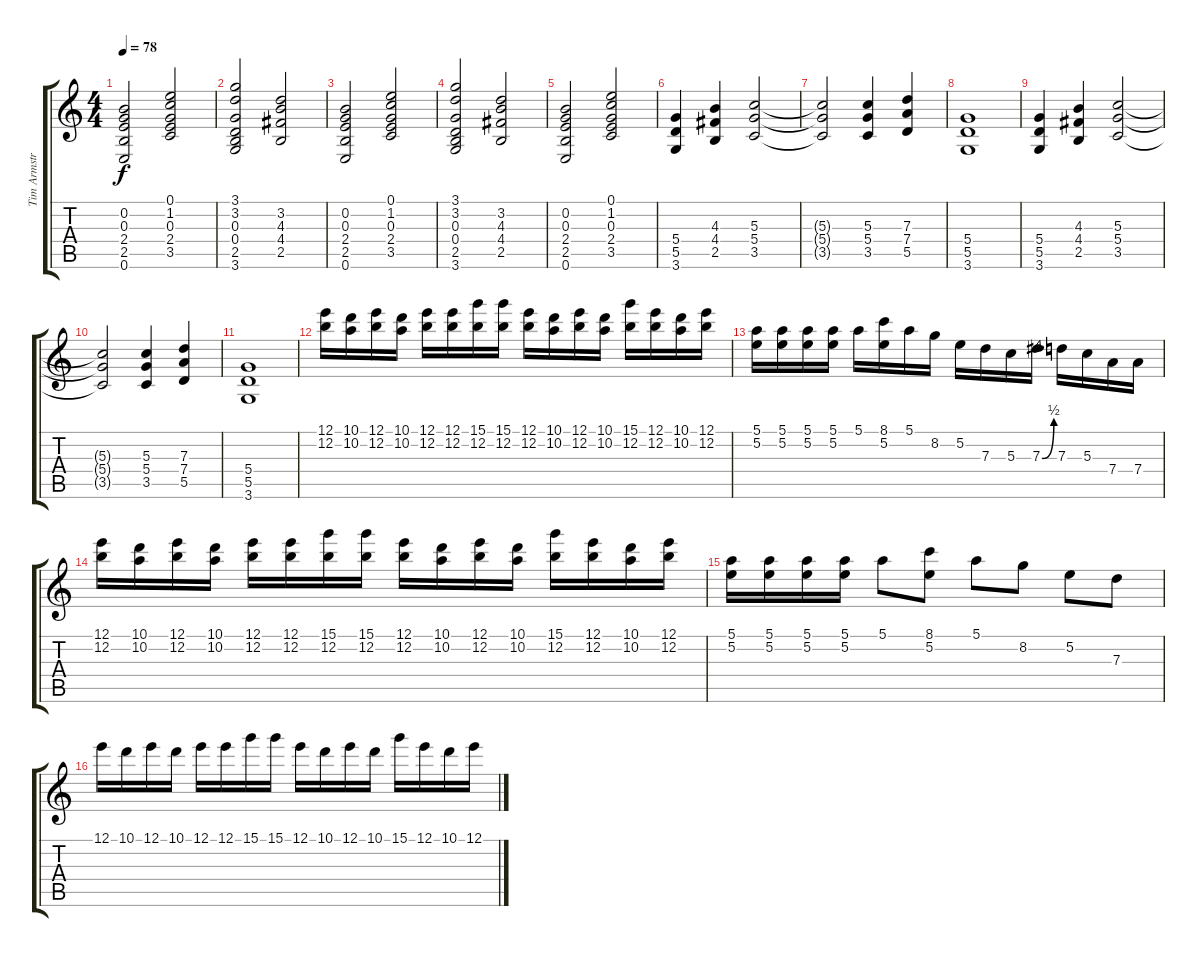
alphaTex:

\track ("Tim Armstrong" "Tim Armstr") {instrument overdrivenguitar}
\staff {score tabs}
\tuning (E4 B3 G3 D3 A2 E2) {hide}
\ts (4 4)
\tempo 78
\clef g2
\ks c
(0.2 0.3 2.4 2.5 0.6).2{dy f} (0.1 1.2 0.3 2.4 3.5).2 |
(3.1 3.2 0.3 0.4 2.5 3.6).2 (3.2 4.3 4.4 2.5).2 |
(0.2 0.3 2.4 2.5 0.6).2 (0.1 1.2 0.3 2.4 3.5).2 |
(3.1 3.2 0.3 0.4 2.5 3.6).2 (3.2 4.3 4.4 2.5).2 |
(0.2 0.3 2.4 2.5 0.6).2 (0.1 1.2 0.3 2.4 3.5).2 |
(5.4 5.5 3.6).4 (4.3 4.4 2.5).4 (5.3 5.4 3.5).2 |
(5.3{t} 5.4{t} 3.5{t}).2 (5.3 5.4 3.5).4 (7.3 7.4 5.5).4 |
(5.4 5.5 3.6).1 |
(5.4 5.5 3.6).4 (4.3 4.4 2.5).4 (5.3 5.4 3.5).2 |
(5.3{t} 5.4{t} 3.5{t}).2 (5.3 5.4 3.5).4 (7.3 7.4 5.5).4 |
(5.4 5.5 3.6).1 |
(12.1 12.2).16 (10.1 10.2).16 (12.1 12.2).16 (10.1 10.2).16 (12.1 12.2).16 (12.1 12.2).16 (15.1 12.2).16 (15.1 12.2).16 (12.1 12.2).16 (10.1 10.2).16 (12.1 12.2).16 (10.1 10.2).16 (15.1 12.2).16 (12.1 12.2).16 (10.1 10.2).16 (12.1 12.2).16 |
(5.1 5.2).16 (5.1 5.2).16 (5.1 5.2).16 (5.1 5.2).16 5.1.16 (8.1 5.2).16 5.1.16 8.2.16 5.2.16 7.3.16 5.3.16 7.3{be (bend 0 0 60 2)}.16 7.3.16 5.3.16 7.4.16 7.4.16 |
(12.1 12.2).16 (10.1 10.2).16 (12.1 12.2).16 (10.1 10.2).16 (12.1 12.2).16 (12.1 12.2).16 (15.1 12.2).16 (15.1 12.2).16 (12.1 12.2).16 (10.1 10.2).16 (12.1 12.2).16 (10.1 10.2).16 (15.1 12.2).16 (12.1 12.2).16 (10.1 10.2).16 (12.1 12.2).16 |
(5.1 5.2).16 (5.1 5.2).16 (5.1 5.2).16 (5.1 5.2).16 5.1.8 (8.1 5.2).8 5.1.8 8.2.8 5.2.8 7.3.8 |
12.1.16 10.1.16 12.1.16 10.1.16 12.1.16 12.1.16 15.1.16 15.1.16 12.1.16 10.1.16 12.1.16 10.1.16 15.1.16 12.1.16 10.1.16 12.1.16
